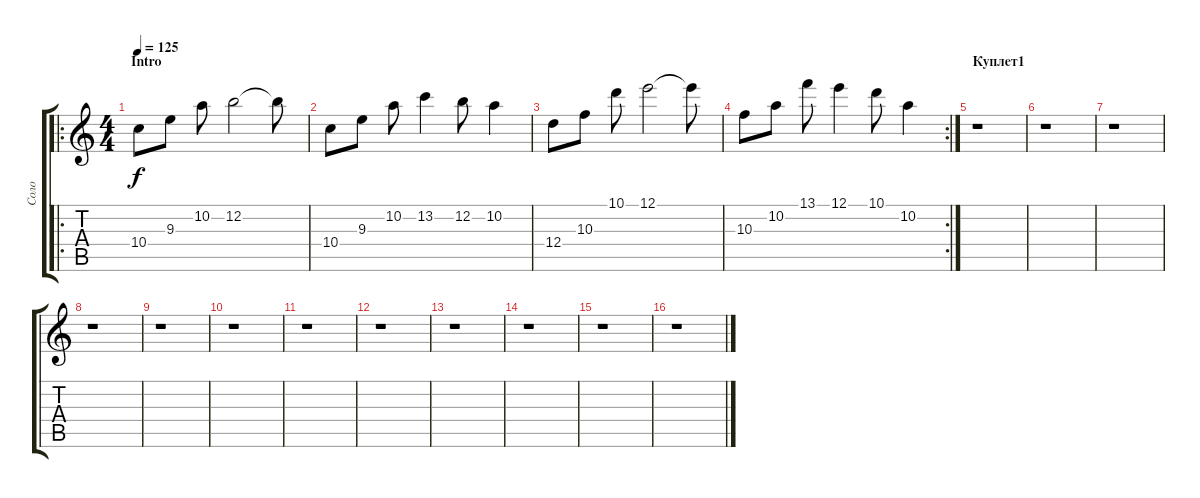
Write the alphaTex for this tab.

\track ("Соло" "Соло") {instrument distortionguitar}
\staff {score tabs}
\tuning (E4 B3 G3 D3 A2 E2) {hide}
\ro
\ts (4 4)
\section ("" "Intro")
\tempo 125
\clef g2
\ks c
10.4.8{dy f instrument electricguitarclean} 9.3.8 10.2.8 12.2.2 12.2{t}.8 |
10.4.8 9.3.8 10.2.8 13.2.4 12.2.8 10.2.4 |
12.4.8 10.3.8 10.1.8 12.1.2 12.1{t}.8 |
\rc 2
10.3.8 10.2.8 13.1.8 12.1.4 10.1.8 10.2.4 |
\section ("" "Куплет1")
r.1 |
r.1 |
r.1 |
r.1 |
r.1 |
r.1 |
r.1 |
r.1 |
r.1 |
r.1 |
r.1 |
r.1
